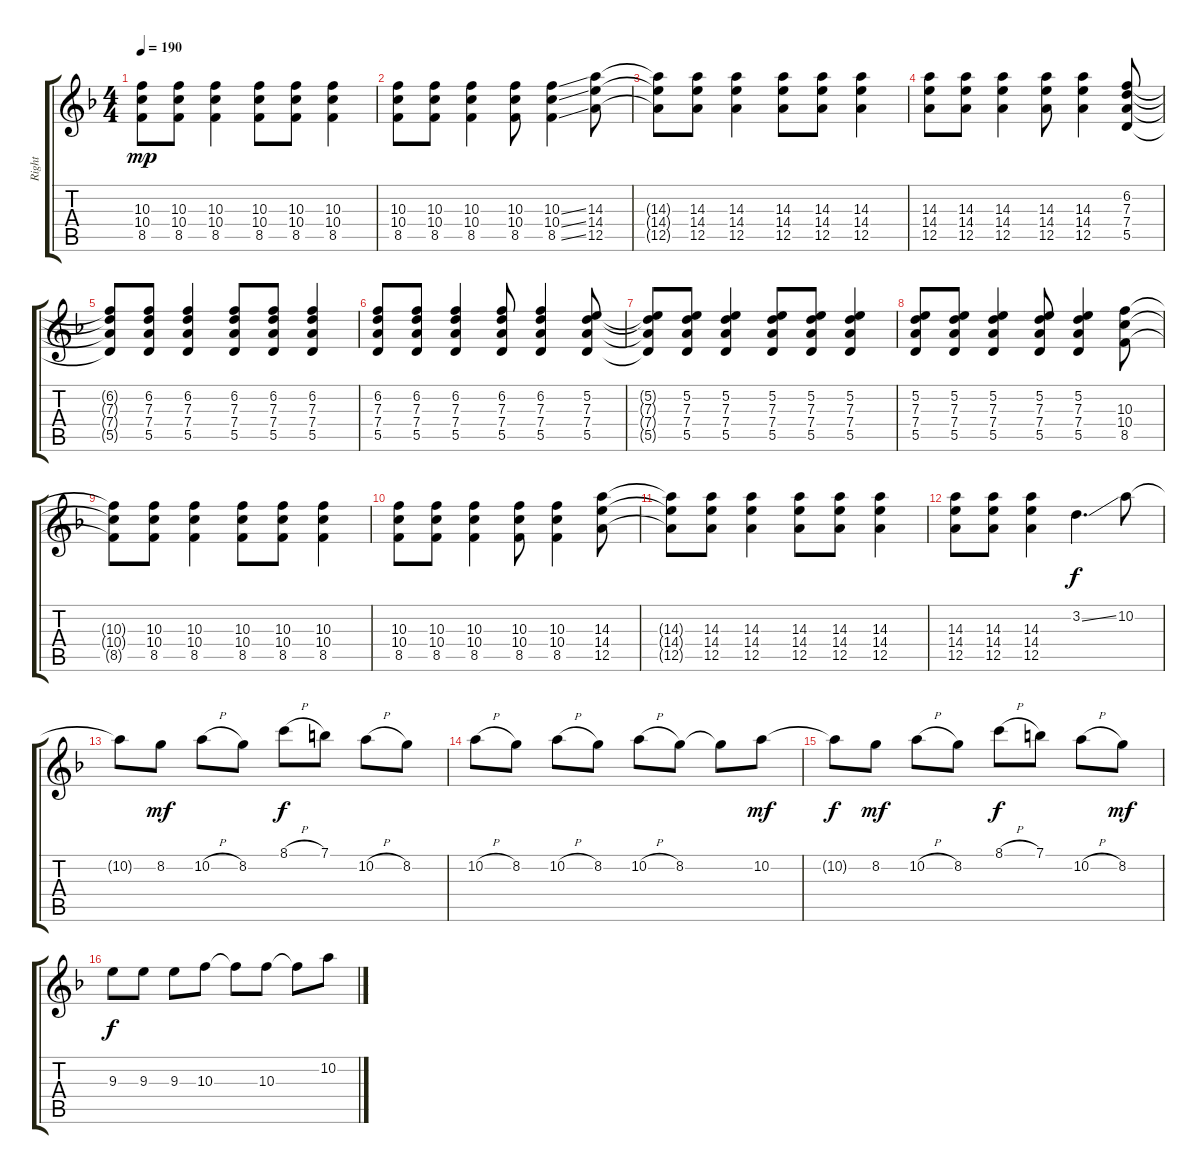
\track ("Right" "Right") {instrument overdrivenguitar}
\staff {score tabs}
\tuning (E4 B3 G3 D3 A2 D2) {hide}
\ts (4 4)
\tempo 190
\clef g2
\ks dminor
(10.3{t} 10.4{t} 8.5{t}).8{dy mp} (10.3 10.4 8.5).8 (10.3 10.4 8.5).4 (10.3 10.4 8.5).8 (10.3 10.4 8.5).8 (10.3 10.4 8.5).4 |
(10.3 10.4 8.5).8 (10.3 10.4 8.5).8 (10.3 10.4 8.5).4 (10.3 10.4 8.5).8 (10.3{ss} 10.4{ss} 8.5{ss}).4 (14.3 14.4 12.5).8 |
(14.3{t} 14.4{t} 12.5{t}).8 (14.3 14.4 12.5).8 (14.3 14.4 12.5).4 (14.3 14.4 12.5).8 (14.3 14.4 12.5).8 (14.3 14.4 12.5).4 |
(14.3 14.4 12.5).8 (14.3 14.4 12.5).8 (14.3 14.4 12.5).4 (14.3 14.4 12.5).8 (14.3 14.4 12.5).4 (6.2 7.3 7.4 5.5).8 |
(6.2{t} 7.3{t} 7.4{t} 5.5{t}).8 (6.2 7.3 7.4 5.5).8 (6.2 7.3 7.4 5.5).4 (6.2 7.3 7.4 5.5).8 (6.2 7.3 7.4 5.5).8 (6.2 7.3 7.4 5.5).4 |
(6.2 7.3 7.4 5.5).8 (6.2 7.3 7.4 5.5).8 (6.2 7.3 7.4 5.5).4 (6.2 7.3 7.4 5.5).8 (6.2 7.3 7.4 5.5).4 (5.2 7.3 7.4 5.5).8 |
(5.2{t} 7.3{t} 7.4{t} 5.5{t}).8 (5.2 7.3 7.4 5.5).8 (5.2 7.3 7.4 5.5).4 (5.2 7.3 7.4 5.5).8 (5.2 7.3 7.4 5.5).8 (5.2 7.3 7.4 5.5).4 |
(5.2 7.3 7.4 5.5).8 (5.2 7.3 7.4 5.5).8 (5.2 7.3 7.4 5.5).4 (5.2 7.3 7.4 5.5).8 (5.2 7.3 7.4 5.5).4 (10.3 10.4 8.5).8 |
(10.3{t} 10.4{t} 8.5{t}).8 (10.3 10.4 8.5).8 (10.3 10.4 8.5).4 (10.3 10.4 8.5).8 (10.3 10.4 8.5).8 (10.3 10.4 8.5).4 |
(10.3 10.4 8.5).8 (10.3 10.4 8.5).8 (10.3 10.4 8.5).4 (10.3 10.4 8.5).8 (10.3 10.4 8.5).4 (14.3 14.4 12.5).8 |
(14.3{t} 14.4{t} 12.5{t}).8 (14.3 14.4 12.5).8 (14.3 14.4 12.5).4 (14.3 14.4 12.5).8 (14.3 14.4 12.5).8 (14.3 14.4 12.5).4 |
(14.3 14.4 12.5).8 (14.3 14.4 12.5).8 (14.3 14.4 12.5).4 3.2{ss}.4{d dy f} 10.2.8 |
10.2{t}.8 8.2.8{dy mf} 10.2{h}.8 8.2.8 8.1{h}.8{dy f} 7.1.8 10.2{h}.8 8.2.8 |
10.2{h}.8 8.2.8 10.2{h}.8 8.2.8 10.2{h}.8 8.2.8 8.2{t}.8 10.2.8{dy mf} |
10.2{t}.8{dy f} 8.2.8{dy mf} 10.2{h}.8 8.2.8 8.1{h}.8{dy f} 7.1.8 10.2{h}.8 8.2.8{dy mf} |
9.3.8{dy f} 9.3.8 9.3.8 10.3.8 10.3{t}.8 10.3.8 10.3{t}.8 10.2.8
